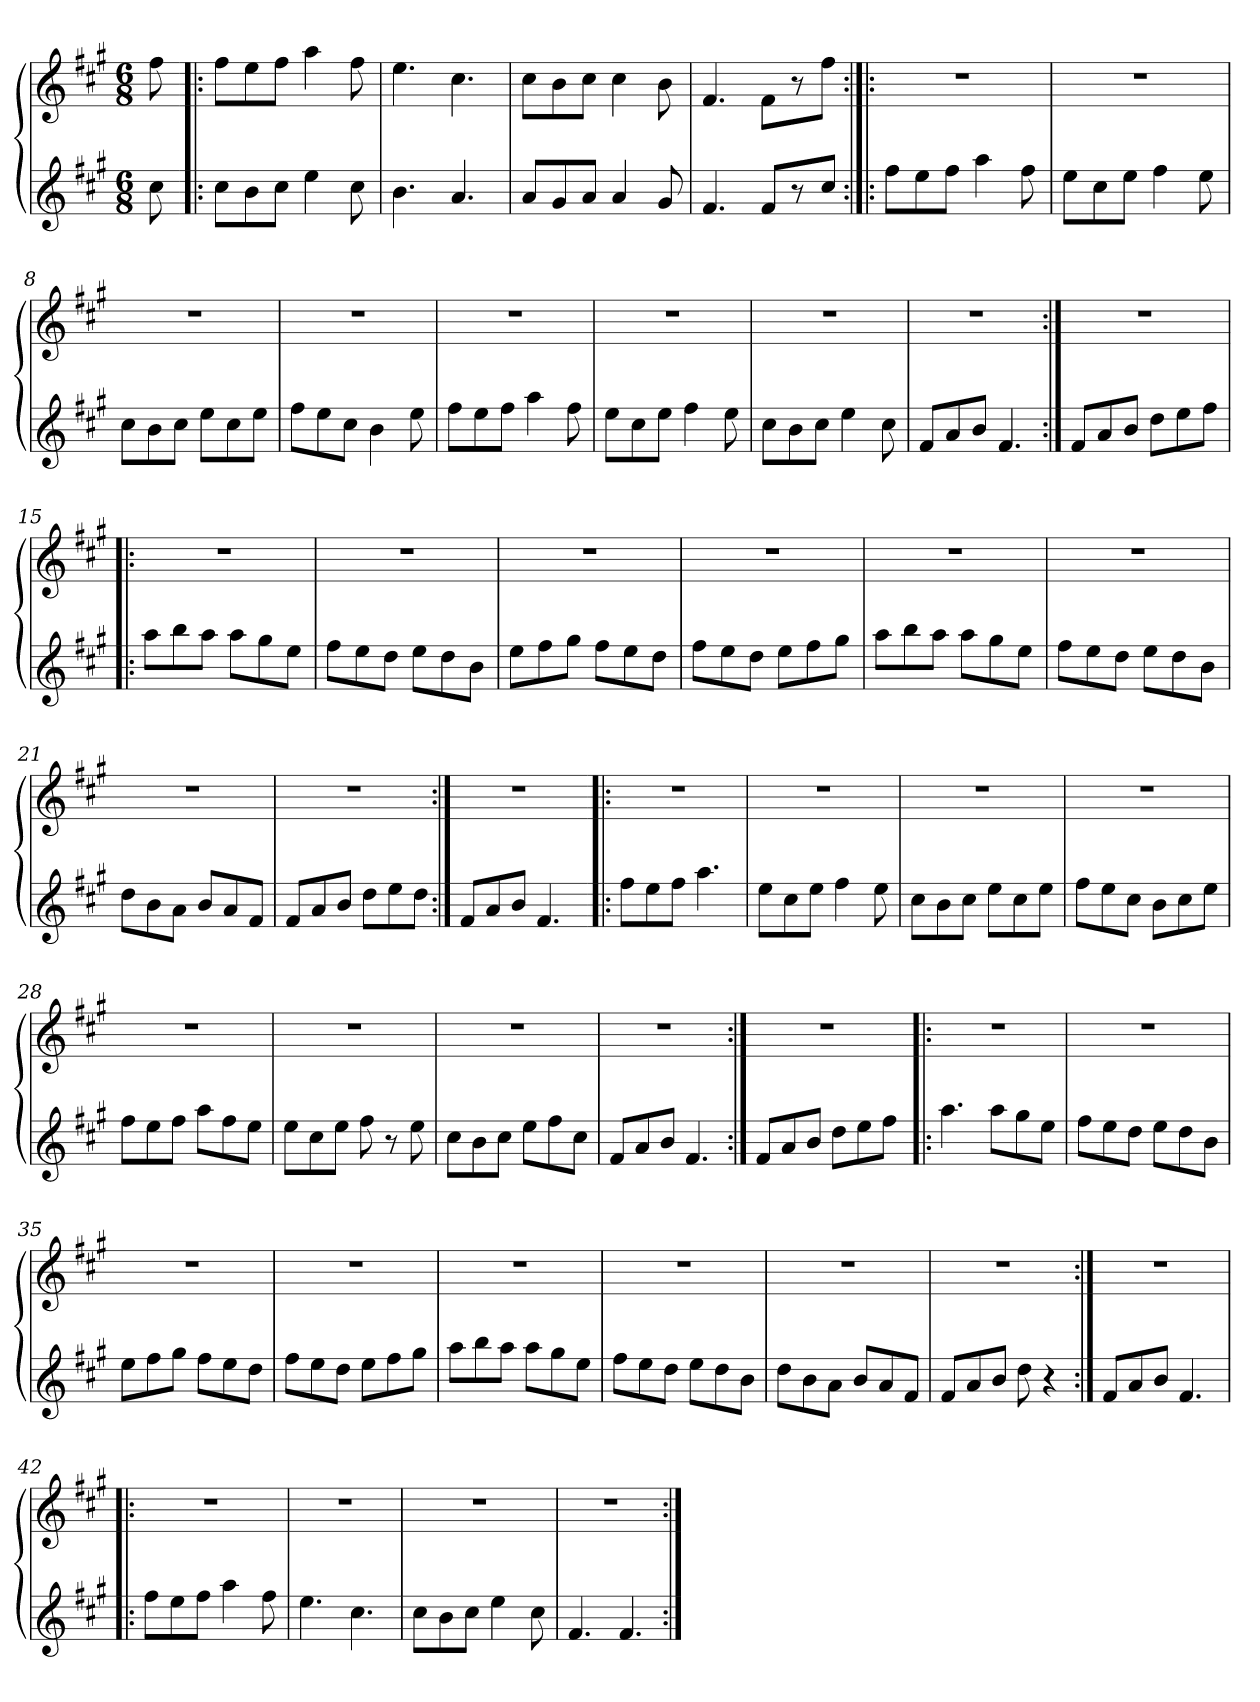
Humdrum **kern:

**kern	**kern
*part2	*part1
*staff2	*staff1
*clefG2	*clefG2
*k[f#c#g#]	*k[f#c#g#]
*A:	*A:
*M6/8	*M6/8
*MM165	*MM165
=1	=1
8cc#\	8ff#\
=2!|:	=2!|:
8cc#\L	8ff#\L
8b\	8ee\
8cc#\J	8ff#\J
4ee\	4aa\
8cc#\	8ff#\
=3	=3
4.b\	4.ee\
4.a/	4.cc#\
=4	=4
8a/L	8cc#\L
8g#/	8b\
8a/J	8cc#\J
4a/	4cc#\
8g#/	8b\
=5	=5
4.f#/	4.f#/
8f#/L	8f#\L
8r	8r
8cc#/J	8ff#\J
=6:|!|:	=6:|!|:
*	*MM195
8ff#\L	2.r
8ee\	.
8ff#\J	.
4aa\	.
8ff#\	.
=7	=7
8ee\L	2.r
8cc#\	.
8ee\J	.
4ff#\	.
8ee\	.
=8	=8
8cc#\L	2.r
8b\	.
8cc#\J	.
8ee\L	.
8cc#\	.
8ee\J	.
=9	=9
8ff#\L	2.r
8ee\	.
8cc#\J	.
4b\	.
8ee\	.
!!LO:LB:g=z
=10	=10
8ff#\L	2.r
8ee\	.
8ff#\J	.
4aa\	.
8ff#\	.
=11	=11
8ee\L	2.r
8cc#\	.
8ee\J	.
4ff#\	.
8ee\	.
=12	=12
8cc#\L	2.r
8b\	.
8cc#\J	.
4ee\	.
8cc#\	.
=13	=13
8f#/L	2.r
8a/	.
8b/J	.
4.f#/	.
=14:|!	=14:|!
8f#/L	2.r
8a/	.
8b/J	.
8dd\L	.
8ee\	.
8ff#\J	.
=15!|:	=15!|:
8aa\L	2.r
8bb\	.
8aa\J	.
8aa\L	.
8gg#\	.
8ee\J	.
=16	=16
8ff#\L	2.r
8ee\	.
8dd\J	.
8ee\L	.
8dd\	.
8b\J	.
!!LO:LB:g=z
=17	=17
8ee\L	2.r
8ff#\	.
8gg#\J	.
8ff#\L	.
8ee\	.
8dd\J	.
=18	=18
8ff#\L	2.r
8ee\	.
8dd\J	.
8ee\L	.
8ff#\	.
8gg#\J	.
=19	=19
8aa\L	2.r
8bb\	.
8aa\J	.
8aa\L	.
8gg#\	.
8ee\J	.
=20	=20
8ff#\L	2.r
8ee\	.
8dd\J	.
8ee\L	.
8dd\	.
8b\J	.
=21	=21
8dd\L	2.r
8b\	.
8a\J	.
8b/L	.
8a/	.
8f#/J	.
=22	=22
8f#/L	2.r
8a/	.
8b/J	.
8dd\L	.
8ee\	.
8dd\J	.
=23:|!	=23:|!
8f#/L	2.r
8a/	.
8b/J	.
4.f#/	.
!!LO:LB:g=z
=24!|:	=24!|:
*	*MM197
8ff#\L	2.r
8ee\	.
8ff#\J	.
4.aa\	.
=25	=25
8ee\L	2.r
8cc#\	.
8ee\J	.
4ff#\	.
8ee\	.
=26	=26
8cc#\L	2.r
8b\	.
8cc#\J	.
8ee\L	.
8cc#\	.
8ee\J	.
=27	=27
8ff#\L	2.r
8ee\	.
8cc#\J	.
8b\L	.
8cc#\	.
8ee\J	.
=28	=28
8ff#\L	2.r
8ee\	.
8ff#\J	.
8aa\L	.
8ff#\	.
8ee\J	.
=29	=29
8ee\L	2.r
8cc#\	.
8ee\J	.
8ff#\	.
8r	.
8ee\	.
=30	=30
8cc#\L	2.r
8b\	.
8cc#\J	.
8ee\L	.
8ff#\	.
8cc#\J	.
!!LO:LB:g=z
=31	=31
8f#/L	2.r
8a/	.
8b/J	.
4.f#/	.
=32:|!	=32:|!
8f#/L	2.r
8a/	.
8b/J	.
8dd\L	.
8ee\	.
8ff#\J	.
=33!|:	=33!|:
4.aa\	2.r
8aa\L	.
8gg#\	.
8ee\J	.
=34	=34
8ff#\L	2.r
8ee\	.
8dd\J	.
8ee\L	.
8dd\	.
8b\J	.
=35	=35
8ee\L	2.r
8ff#\	.
8gg#\J	.
8ff#\L	.
8ee\	.
8dd\J	.
=36	=36
8ff#\L	2.r
8ee\	.
8dd\J	.
8ee\L	.
8ff#\	.
8gg#\J	.
=37	=37
8aa\L	2.r
8bb\	.
8aa\J	.
8aa\L	.
8gg#\	.
8ee\J	.
!!LO:PB:g=z
=38	=38
8ff#\L	2.r
8ee\	.
8dd\J	.
8ee\L	.
8dd\	.
8b\J	.
=39	=39
8dd\L	2.r
8b\	.
8a\J	.
8b/L	.
8a/	.
8f#/J	.
=40	=40
8f#/L	2.r
8a/	.
8b/J	.
8dd\	.
4r	.
=41:|!	=41:|!
8f#/L	2.r
8a/	.
8b/J	.
4.f#/	.
=42!|:	=42!|:
*	*MM165
8ff#\L	2.r
8ee\	.
8ff#\J	.
4aa\	.
8ff#\	.
=43	=43
4.ee\	2.r
4.cc#\	.
=44	=44
8cc#\L	2.r
8b\	.
8cc#\J	.
4ee\	.
8cc#\	.
=45	=45
4.f#/	2.r
4.f#/	.
=:|!	=:|!
*-	*-
